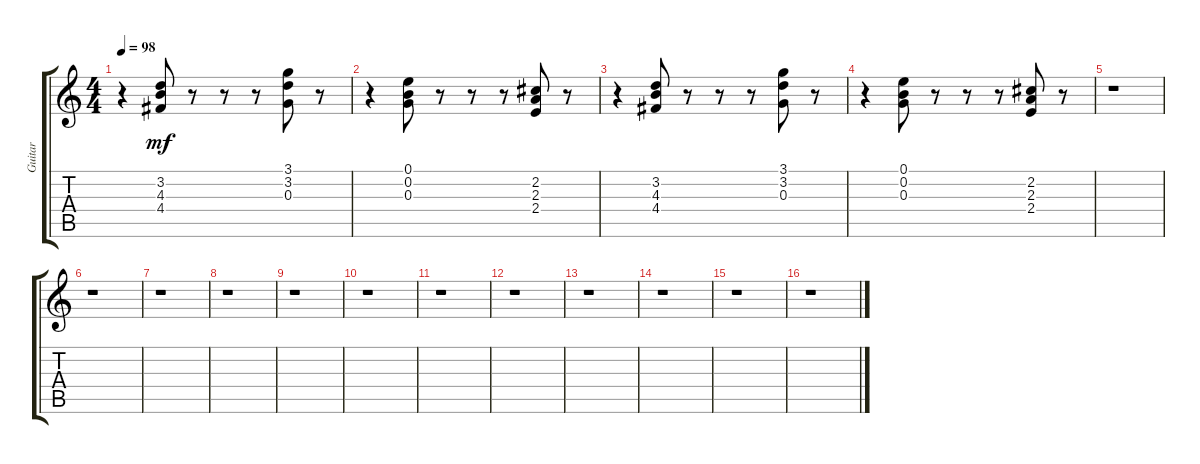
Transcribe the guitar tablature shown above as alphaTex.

\track ("Guitar" "Guitar") {instrument electricguitarjazz}
\staff {score tabs}
\tuning (E4 B3 G3 D3 A2 E2) {hide}
\ts (4 4)
\tempo 98
\clef g2
\ks c
r.4{dy mf} (3.2 4.3 4.4).8 r.8 r.8 r.8 (3.1 3.2 0.3).8 r.8 |
r.4 (0.1 0.2 0.3).8 r.8 r.8 r.8 (2.2 2.3 2.4).8 r.8 |
r.4 (3.2 4.3 4.4).8 r.8 r.8 r.8 (3.1 3.2 0.3).8 r.8 |
r.4 (0.1 0.2 0.3).8 r.8 r.8 r.8 (2.2 2.3 2.4).8 r.8 |
r.1 |
r.1 |
r.1 |
r.1 |
r.1 |
r.1 |
r.1 |
r.1 |
r.1 |
r.1 |
r.1 |
r.1
